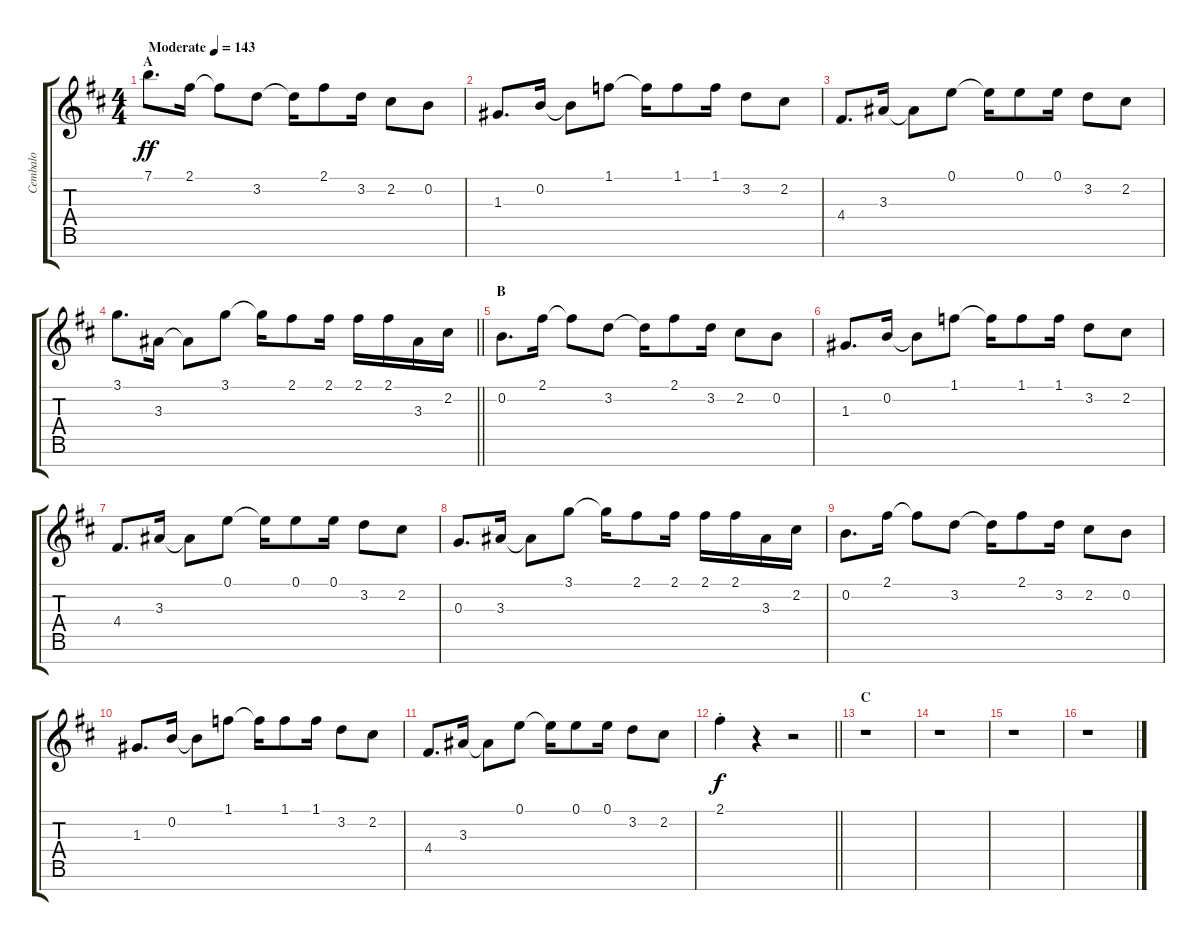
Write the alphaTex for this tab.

\track ("Cembalo" "Cembalo") {instrument harpsichord}
\staff {score tabs}
\tuning (E5 B4 G4 D4 A3 E3 B2) {hide}
\ts (4 4)
\section ("" "A")
\tempo (143 "Moderate")
\clef g2
\ks d
7.1.8{d dy ff instrument harpsichord} 2.1.16 2.1{t}.8 3.2.8 3.2{t}.16 2.1.8 3.2.16 2.2.8 0.2.8 |
1.3.8{d} 0.2.16 0.2{t}.8 1.1.8 1.1{t}.16 1.1.8 1.1.16 3.2.8 2.2.8 |
4.4.8{d} 3.3.16 3.3{t}.8 0.1.8 0.1{t}.16 0.1.8 0.1.16 3.2.8 2.2.8 |
\barLineRight lightlight
3.1.8{d} 3.3.16 3.3{t}.8 3.1.8 3.1{t}.16 2.1.8 2.1.16 2.1.16 2.1.16 3.3.16 2.2.16 |
\section ("" "B")
0.2.8{d} 2.1.16 2.1{t}.8 3.2.8 3.2{t}.16 2.1.8 3.2.16 2.2.8 0.2.8 |
1.3.8{d} 0.2.16 0.2{t}.8 1.1.8 1.1{t}.16 1.1.8 1.1.16 3.2.8 2.2.8 |
4.4.8{d} 3.3.16 3.3{t}.8 0.1.8 0.1{t}.16 0.1.8 0.1.16 3.2.8 2.2.8 |
0.3.8{d} 3.3.16 3.3{t}.8 3.1.8 3.1{t}.16 2.1.8 2.1.16 2.1.16 2.1.16 3.3.16 2.2.16 |
0.2.8{d} 2.1.16 2.1{t}.8 3.2.8 3.2{t}.16 2.1.8 3.2.16 2.2.8 0.2.8 |
1.3.8{d} 0.2.16 0.2{t}.8 1.1.8 1.1{t}.16 1.1.8 1.1.16 3.2.8 2.2.8 |
4.4.8{d} 3.3.16 3.3{t}.8 0.1.8 0.1{t}.16 0.1.8 0.1.16 3.2.8 2.2.8 |
\barLineRight lightlight
2.1{st}.4{dy f} r.4 r.2 |
\section ("" "C")
r.1 |
r.1 |
r.1 |
r.1
